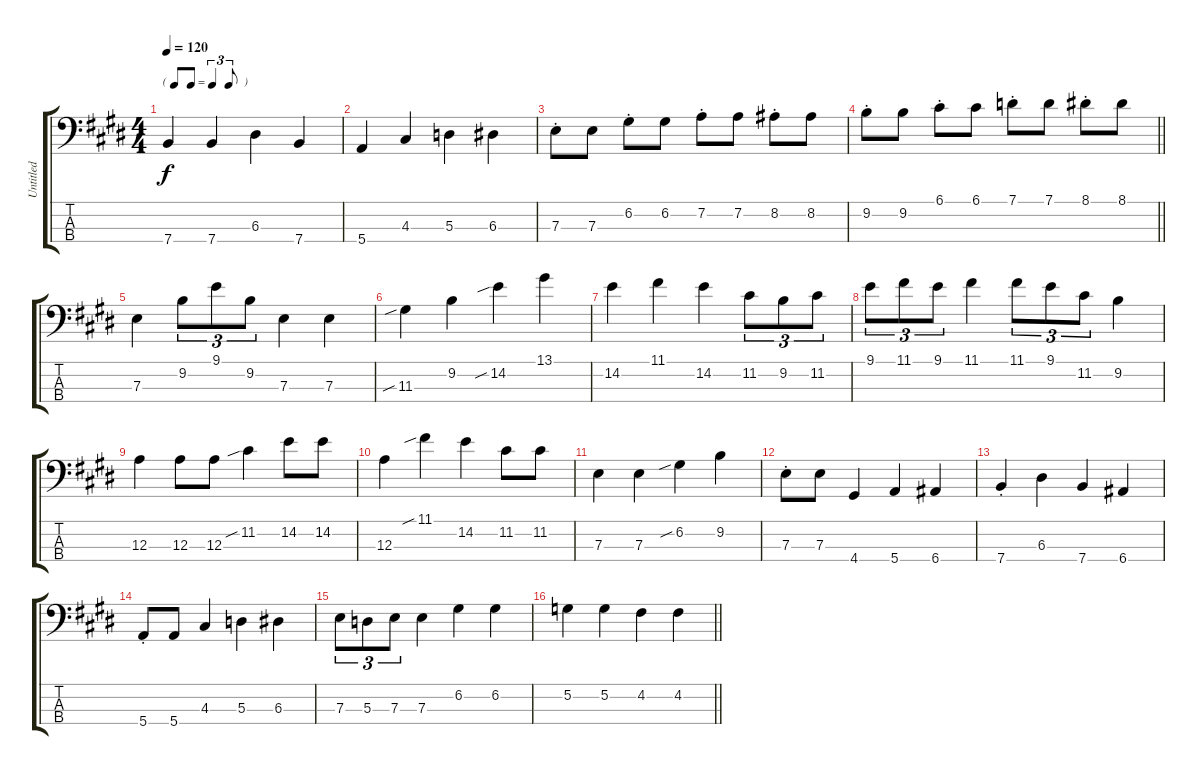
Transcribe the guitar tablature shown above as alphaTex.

\track ("Untitled" "Untitled") {instrument electricbassfinger}
\staff {score tabs}
\tuning (G2 D2 A1 E1) {hide}
\ts (4 4)
\tf triplet8th
\tempo 120
\clef f4
\ks e
7.4.4{dy f} 7.4.4 6.3.4 7.4.4 |
\ks c#minor
5.4.4 4.3.4 5.3.4 6.3.4 |
7.3{st}.8 7.3.8 6.2{st}.8 6.2.8 7.2{st}.8 7.2.8 8.2{st}.8 8.2.8 |
\barLineRight lightlight
9.2{st}.8 9.2.8 6.1{st}.8 6.1.8 7.1{st}.8 7.1.8 8.1{st}.8 8.1.8 |
\ks e
7.3.4 9.2.8{tu (3 2)} 9.1.8{tu (3 2)} 9.2.8{tu (3 2)} 7.3.4 7.3.4 |
\ks c#minor
11.3{sib}.4 9.2.4 14.2{sib}.4 13.1.4 |
14.2.4 11.1.4 14.2.4 11.2.8{tu (3 2)} 9.2.8{tu (3 2)} 11.2.8{tu (3 2)} |
9.1.8{tu (3 2)} 11.1.8{tu (3 2)} 9.1.8{tu (3 2)} 11.1.4 11.1.8{tu (3 2)} 9.1.8{tu (3 2)} 11.2.8{tu (3 2)} 9.2.4 |
\ks e
12.3.4 12.3.8 12.3.8 11.2{sib}.4 14.2.8 14.2.8 |
\ks c#minor
12.3.4 11.1{sib}.4 14.2.4 11.2.8 11.2.8 |
7.3.4 7.3.4 6.2{sib}.4 9.2.4 |
7.3{st}.8 7.3.8 4.4.4 5.4.4 6.4.4 |
\ks e
7.4{st}.4 6.3.4 7.4.4 6.4.4 |
\ks c#minor
5.4{st}.8 5.4.8 4.3.4 5.3.4 6.3.4 |
7.3.8{tu (3 2)} 5.3.8{tu (3 2)} 7.3.8{tu (3 2)} 7.3.4 6.2.4 6.2.4 |
\barLineRight lightlight
5.2.4 5.2.4 4.2.4 4.2.4
